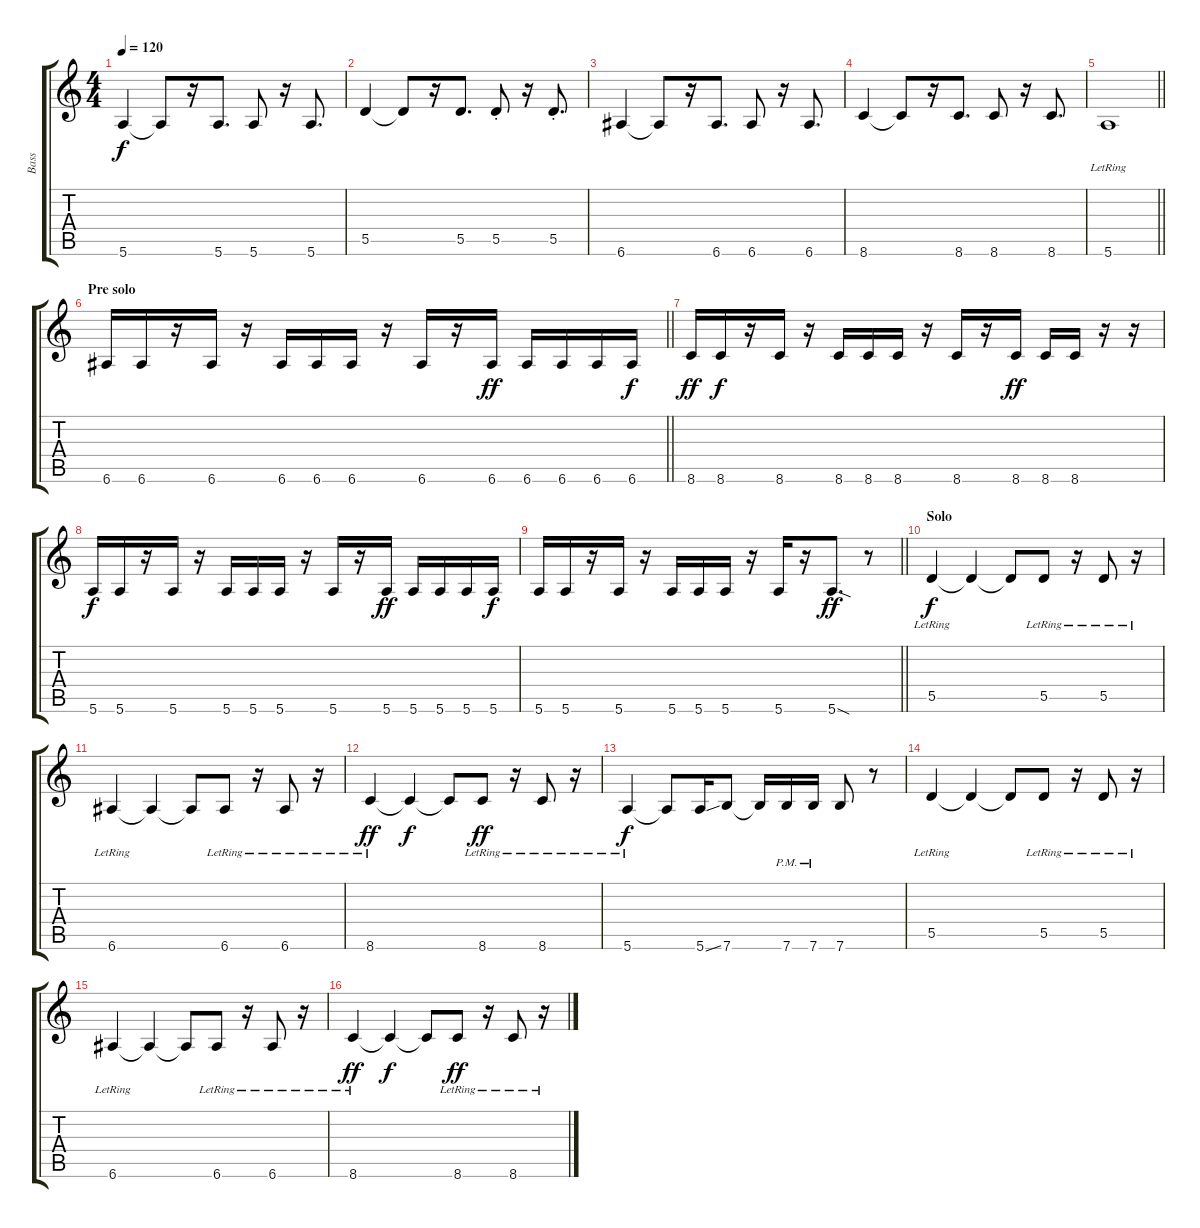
\track ("Bass" "Bass") {instrument electricbassfinger}
\staff {score tabs}
\tuning (E4 B3 G3 D3 A2 E2) {hide}
\ts (4 4)
\tempo 120
\clef g2
\ks c
5.6.4{dy f} 5.6{t}.8 r.16 5.6.8{d} 5.6.8 r.16 5.6.8{d} |
5.5.4{volume 13} 5.5{t}.8 r.16 5.5.8{d} 5.5{st}.8 r.16 5.5{st}.8{d} |
6.6.4 6.6{t}.8 r.16 6.6.8{d} 6.6.8 r.16 6.6.8{d} |
8.6.4 8.6{t}.8 r.16 8.6.8{d} 8.6.8 r.16 8.6.8{d} |
\barLineRight lightlight
5.6{lr}.1 |
\section ("" "Pre solo")
\barLineRight lightlight
6.6.16{volume 8} 6.6.16 r.16 6.6.16 r.16 6.6.16 6.6.16 6.6.16 r.16 6.6.16 r.16 6.6.16{dy ff} 6.6.16 6.6.16 6.6.16 6.6.16{dy f} |
8.6.16{dy ff} 8.6.16{dy f} r.16 8.6.16 r.16 8.6.16 8.6.16 8.6.16 r.16 8.6.16 r.16 8.6.16{dy ff} 8.6.16 8.6.16 r.16 r.16 |
5.6.16{dy f} 5.6.16 r.16 5.6.16 r.16 5.6.16 5.6.16 5.6.16 r.16 5.6.16 r.16 5.6.16{dy ff} 5.6.16 5.6.16 5.6.16 5.6.16{dy f} |
\barLineRight lightlight
5.6.16 5.6.16 r.16 5.6.16 r.16 5.6.16 5.6.16 5.6.16 r.16 5.6.16 r.16 5.6{sod}.8{d dy ff} r.8 |
\section ("" "Solo")
5.5{lr}.4{dy f} 5.5{t}.4 5.5{t}.8 5.5{lr}.8 r.16 5.5{lr}.8 r.16 |
6.6{lr}.4 6.6{t}.4 6.6{t}.8 6.6{lr}.8 r.16 6.6{lr}.8 r.16 |
8.6{lr}.4{dy ff} 8.6{t}.4{dy f} 8.6{t}.8 8.6{lr}.8{dy ff} r.16 8.6{lr}.8 r.16 |
5.6{lr}.4{dy f} 5.6{t}.8 5.6{ss}.16 7.6.8 7.6{t}.16 7.6{pm}.16 7.6{pm}.16 7.6.8 r.8 |
5.5{lr}.4 5.5{t}.4 5.5{t}.8 5.5{lr}.8 r.16 5.5{lr}.8 r.16 |
6.6{lr}.4 6.6{t}.4 6.6{t}.8 6.6{lr}.8 r.16 6.6{lr}.8 r.16 |
8.6{lr}.4{dy ff} 8.6{t}.4{dy f} 8.6{t}.8 8.6{lr}.8{dy ff} r.16 8.6{lr}.8 r.16
